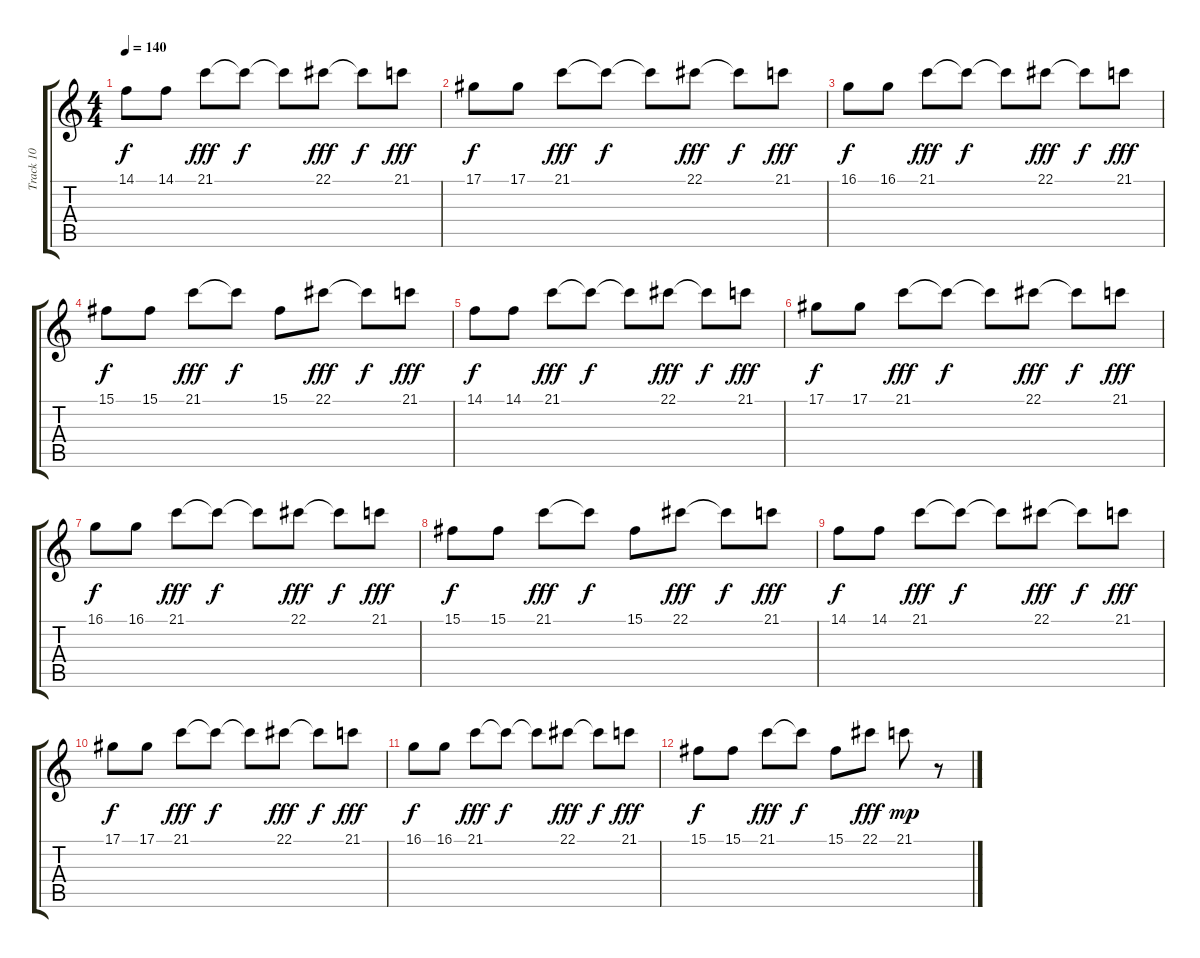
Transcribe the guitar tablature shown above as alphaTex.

\track ("Track 10" "Track 10") {instrument electricpiano1}
\staff {score tabs}
\tuning (Eb4 Bb3 Gb3 Db3 Ab2 Db2) {hide}
\ts (4 4)
\tempo 140
\clef g2
\ks c
14.1.8{dy f volume 6} 14.1.8{volume 12} 21.1.8{dy fff} 21.1{t}.8{dy f} 21.1{t}.8 22.1.8{dy fff} 22.1{t}.8{dy f} 21.1.8{dy fff} |
17.1.8{dy f} 17.1.8 21.1.8{dy fff} 21.1{t}.8{dy f} 21.1{t}.8 22.1.8{dy fff} 22.1{t}.8{dy f} 21.1.8{dy fff} |
16.1.8{dy f} 16.1.8 21.1.8{dy fff} 21.1{t}.8{dy f} 21.1{t}.8 22.1.8{dy fff} 22.1{t}.8{dy f} 21.1.8{dy fff} |
15.1.8{dy f} 15.1.8 21.1.8{dy fff} 21.1{t}.8{dy f} 15.1.8 22.1.8{dy fff} 22.1{t}.8{dy f} 21.1.8{dy fff} |
14.1.8{dy f volume 6} 14.1.8{volume 12} 21.1.8{dy fff} 21.1{t}.8{dy f} 21.1{t}.8 22.1.8{dy fff} 22.1{t}.8{dy f} 21.1.8{dy fff} |
17.1.8{dy f} 17.1.8 21.1.8{dy fff} 21.1{t}.8{dy f} 21.1{t}.8 22.1.8{dy fff} 22.1{t}.8{dy f} 21.1.8{dy fff} |
16.1.8{dy f} 16.1.8 21.1.8{dy fff} 21.1{t}.8{dy f} 21.1{t}.8 22.1.8{dy fff} 22.1{t}.8{dy f} 21.1.8{dy fff} |
15.1.8{dy f} 15.1.8 21.1.8{dy fff} 21.1{t}.8{dy f} 15.1.8 22.1.8{dy fff} 22.1{t}.8{dy f} 21.1.8{dy fff} |
14.1.8{dy f volume 6} 14.1.8{volume 12} 21.1.8{dy fff} 21.1{t}.8{dy f} 21.1{t}.8 22.1.8{dy fff} 22.1{t}.8{dy f} 21.1.8{dy fff} |
17.1.8{dy f} 17.1.8 21.1.8{dy fff} 21.1{t}.8{dy f} 21.1{t}.8 22.1.8{dy fff} 22.1{t}.8{dy f} 21.1.8{dy fff} |
16.1.8{dy f} 16.1.8 21.1.8{dy fff} 21.1{t}.8{dy f} 21.1{t}.8 22.1.8{dy fff} 22.1{t}.8{dy f} 21.1.8{dy fff} |
15.1.8{dy f} 15.1.8 21.1.8{dy fff} 21.1{t}.8{dy f} 15.1.8 22.1.8{dy fff} 21.1.8{dy mp} r.8
